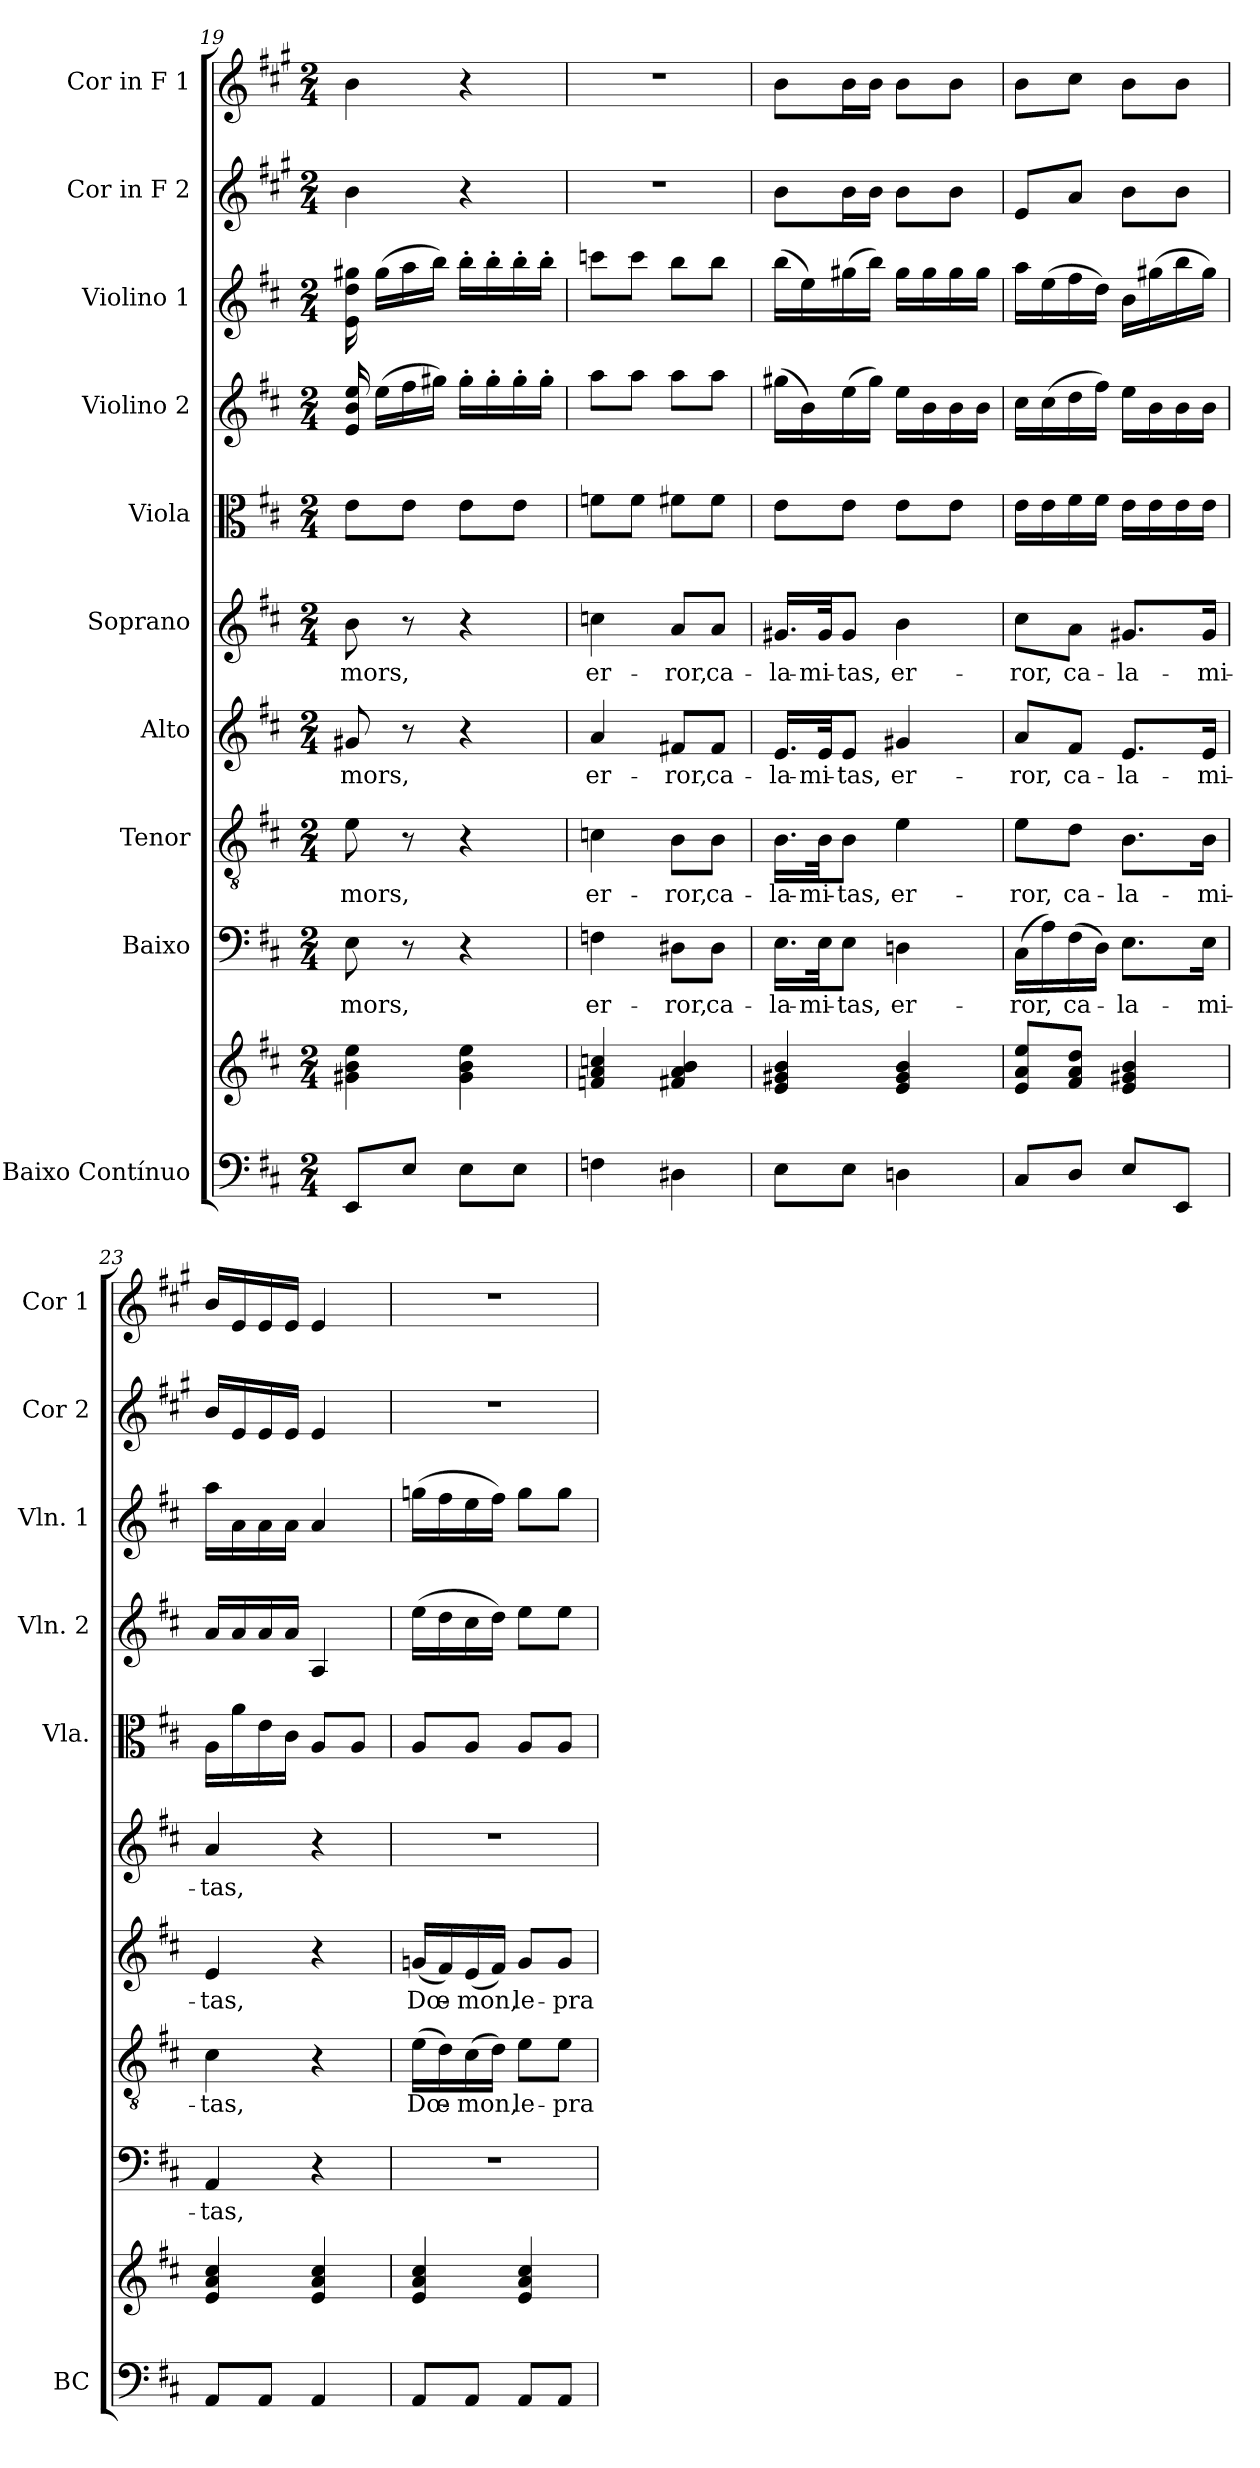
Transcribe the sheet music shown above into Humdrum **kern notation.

**kern	**kern	**kern	**text	**kern	**text	**kern	**text	**kern	**text	**kern	**kern	**kern	**kern	**kern
*part10	*part10	*part9	*part9	*part8	*part8	*part7	*part7	*part6	*part6	*part5	*part4	*part3	*part2	*part1
*staff11	*staff10	*staff9	*staff9	*staff8	*staff8	*staff7	*staff7	*staff6	*staff6	*staff5	*staff4	*staff3	*staff2	*staff1
*I"Baixo Contínuo	*	*I"Baixo	*	*I"Tenor	*	*I"Alto	*	*I"Soprano	*	*I"Viola	*I"Violino 2	*I"Violino 1	*I"Cor in F 2	*I"Cor in F 1
*I'BC	*	*	*	*	*	*	*	*	*	*I'Vla.	*I'Vln. 2	*I'Vln. 1	*I'Cor 2	*I'Cor 1
*clefF4	*clefG2	*clefF4	*	*clefGv2	*	*clefG2	*	*clefG2	*	*clefC3	*clefG2	*clefG2	*clefG2	*clefG2
*	*	*	*	*	*	*	*	*	*	*	*	*	*ITrd4c7	*ITrd4c7
*k[f#c#]	*k[f#c#]	*k[f#c#]	*	*k[f#c#]	*	*k[f#c#]	*	*k[f#c#]	*	*k[f#c#]	*k[f#c#]	*k[f#c#]	*k[f#c#]	*k[f#c#]
*D:	*D:	*D:	*	*D:	*	*D:	*	*D:	*	*D:	*D:	*D:	*D:	*D:
*M2/4	*M2/4	*M2/4	*	*M2/4	*	*M2/4	*	*M2/4	*	*M2/4	*M2/4	*M2/4	*M2/4	*M2/4
=19	=19	=19	=19	=19	=19	=19	=19	=19	=19	=19	=19	=19	=19	=19
8EE/L	4g#X\ 4b\ 4ee\	8E\	mors,	8e\	mors,	8g#X/	mors,	8b\	mors,	8e\L	16e/ 16b/ 16ee/	16e\ 16dd\ 16gg#X\	4e\	4e\
.	.	.	.	.	.	.	.	.	.	.	(16ee\LL	(16gg#\LL	.	.
8E/J	.	8r	.	8r	.	8r	.	8r	.	8e\J	16ff#\	16aa\	.	.
.	.	.	.	.	.	.	.	.	.	.	16gg#X\JJ)	16bb\JJ)	.	.
8E\L	4g#\ 4b\ 4ee\	4r	.	4r	.	4r	.	4r	.	8e\L	16gg#'>\LL	16bb'>\LL	4r	4r
.	.	.	.	.	.	.	.	.	.	.	16gg#'>\	16bb'>\	.	.
8E\J	.	.	.	.	.	.	.	.	.	8e\J	16gg#'>\	16bb'>\	.	.
.	.	.	.	.	.	.	.	.	.	.	16gg#'>\JJ	16bb'>\JJ	.	.
!!LO:PB:g=z
=20	=20	=20	=20	=20	=20	=20	=20	=20	=20	=20	=20	=20	=20	=20
4Fn\	4fn/ 4a/ 4ccn/	4Fn\	er-	4cn\	er-	4a/	er-	4ccn\	er-	8fn\L	8aa\L	8cccn\L	2r	2r
.	.	.	.	.	.	.	.	.	.	8f\J	8aa\J	8ccc\J	.	.
4D#X\	4f#X/ 4a/ 4b/	8D#X\L	-ror,	8B\L	-ror,	8f#X/L	-ror,	8a/L	-ror,	8f#X\L	8aa\L	8bb\L	.	.
.	.	8D#\J	ca-	8B\J	ca-	8f#/J	ca-	8a/J	ca-	8f#\J	8aa\J	8bb\J	.	.
=21	=21	=21	=21	=21	=21	=21	=21	=21	=21	=21	=21	=21	=21	=21
8E\L	4e/ 4g#X/ 4b/	16.E\LL	-la-	16.B\LL	-la-	16.e/LL	-la-	16.g#X/LL	-la-	8e\L	(16gg#X\LL	(16bb\LL	8e\L	8e\L
.	.	.	.	.	.	.	.	.	.	.	16b\)	16ee\)	.	.
.	.	32E\Jk	-mi-	32B\Jk	-mi-	32e/Jk	-mi-	32g#/Jk	-mi-	.	.	.	.	.
8E\J	.	8E\J	-tas,	8B\J	-tas,	8e/J	-tas,	8g#/J	-tas,	8e\J	(16ee\	(16gg#X\	16e\L	16e\L
.	.	.	.	.	.	.	.	.	.	.	16gg#\JJ)	16bb\JJ)	16e\JJ	16e\JJ
4Dn\	4e/ 4g#/ 4b/	4Dn\	er-	4e\	er-	4g#X/	er-	4b\	er-	8e\L	16ee\LL	16gg#\LL	8e\L	8e\L
.	.	.	.	.	.	.	.	.	.	.	16b\	16gg#\	.	.
.	.	.	.	.	.	.	.	.	.	8e\J	16b\	16gg#\	8e\J	8e\J
.	.	.	.	.	.	.	.	.	.	.	16b\JJ	16gg#\JJ	.	.
=22	=22	=22	=22	=22	=22	=22	=22	=22	=22	=22	=22	=22	=22	=22
8C#/L	8e/ 8a/ 8ee/L	(16C#\LL	-ror,	8e\L	-ror,	8a/L	-ror,	8cc#\L	-ror,	16e\LL	16cc#\LL	16aa\LL	8A/L	8e\L
.	.	16A\)	.	.	.	.	.	.	.	16e\	(16cc#\	(16ee\	.	.
8D/J	8f#/ 8a/ 8dd/J	(16F#\	ca-	8d\J	ca-	8f#/J	ca-	8a\J	ca-	16f#\	16dd\	16ff#\	8d/J	8f#\J
.	.	16D\JJ)	.	.	.	.	.	.	.	16f#\JJ	16ff#\JJ)	16dd\JJ)	.	.
8E/L	4e/ 4g#X/ 4b/	8.E\L	-la-	8.B\L	-la-	8.e/L	-la-	8.g#X/L	-la-	16e\LL	16ee\LL	16b\LL	8e\L	8e\L
.	.	.	.	.	.	.	.	.	.	16e\	16b\	(16gg#X\	.	.
8EE/J	.	.	.	.	.	.	.	.	.	16e\	16b\	16bb\	8e\J	8e\J
.	.	16E\Jk	-mi-	16B\Jk	-mi-	16e/Jk	-mi-	16g#/Jk	-mi-	16e\JJ	16b\JJ	16gg#\JJ)	.	.
=23	=23	=23	=23	=23	=23	=23	=23	=23	=23	=23	=23	=23	=23	=23
8AA/L	4e/ 4a/ 4cc#/	4AA/	-tas,	4c#\	-tas,	4e/	-tas,	4a/	-tas,	16A\LL	16a/LL	16aa\LL	16e/LL	16e/LL
.	.	.	.	.	.	.	.	.	.	16a\	16a/	16a\	16A/	16A/
8AA/J	.	.	.	.	.	.	.	.	.	16e\	16a/	16a\	16A/	16A/
.	.	.	.	.	.	.	.	.	.	16c#\JJ	16a/JJ	16a\JJ	16A/JJ	16A/JJ
4AA/	4e/ 4a/ 4cc#/	4r	.	4r	.	4r	.	4r	.	8A/L	4A/	4a/	4A/	4A/
.	.	.	.	.	.	.	.	.	.	8A/J	.	.	.	.
=24	=24	=24	=24	=24	=24	=24	=24	=24	=24	=24	=24	=24	=24	=24
8AA/L	4e/ 4a/ 4cc#/	2r	.	(16e\LL	Dœ-	(16gn/LL	Dœ-	2r	.	8A/L	(16ee\LL	(16ggn\LL	2r	2r
.	.	.	.	16d\)	.	16f#/)	.	.	.	.	16dd\	16ff#\	.	.
8AA/J	.	.	.	(16c#\	-mon,	(16e/	-mon,	.	.	8A/J	16cc#\	16ee\	.	.
.	.	.	.	16d\JJ)	.	16f#/JJ)	.	.	.	.	16dd\JJ)	16ff#\JJ)	.	.
8AA/L	4e/ 4a/ 4cc#/	.	.	8e\L	le-	8g/L	le-	.	.	8A/L	8ee\L	8gg\L	.	.
8AA/J	.	.	.	8e\J	-pra	8g/J	-pra	.	.	8A/J	8ee\J	8gg\J	.	.
=	=	=	=	=	=	=	=	=	=	=	=	=	=	=
*-	*-	*-	*-	*-	*-	*-	*-	*-	*-	*-	*-	*-	*-	*-
